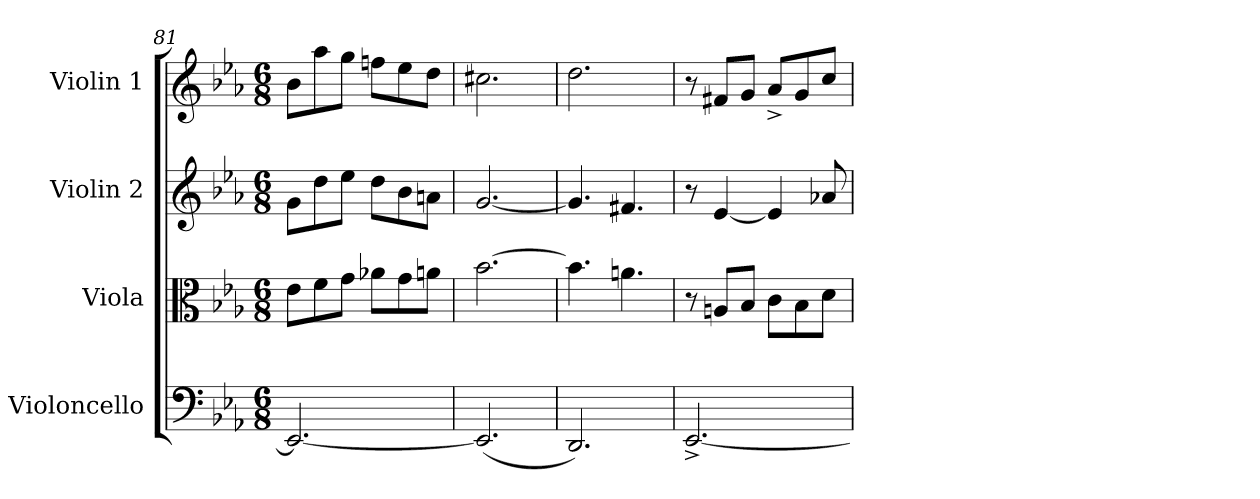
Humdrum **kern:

**kern	**kern	**kern	**kern
*part4	*part3	*part2	*part1
*staff4	*staff3	*staff2	*staff1
*I"Violoncello	*I"Viola	*I"Violin 2	*I"Violin 1
*I'Vc	*I'Vla	*I'Vln	*I'Vln
*clefF4	*clefC3	*clefG2	*clefG2
*k[b-e-a-]	*k[b-e-a-]	*k[b-e-a-]	*k[b-e-a-]
*M6/8	*M6/8	*M6/8	*M6/8
=81	=81	=81	=81
2.EE-/_	8e-\L	8g\L	8b-\L
.	8f\	8dd\	8aa-\
.	8g\J	8ee-\J	8gg\J
.	8a-X\L	8dd\L	8ffn\L
.	8g\	8b-\	8ee-\
.	8an\J	8an\J	8dd\J
=82	=82	=82	=82
(<2.EE-/]	[2.b-\	[2.g/	2.cc#X\
=83	=83	=83	=83
2.DD/)	4.b-\]	4.g/]	2.dd\
.	4.an\	4.f#X/	.
=84	=84	=84	=84
[2.EE-^/	8r	8r	8r
.	8An/L	[4e-/	8f#X/L
.	8B-/J	.	8g/J
.	8c\L	4e-/]	8a-^/L
.	8B-\	.	8g/
.	8d\J	8a-X/	8cc/J
=	=	=	=
*-	*-	*-	*-
